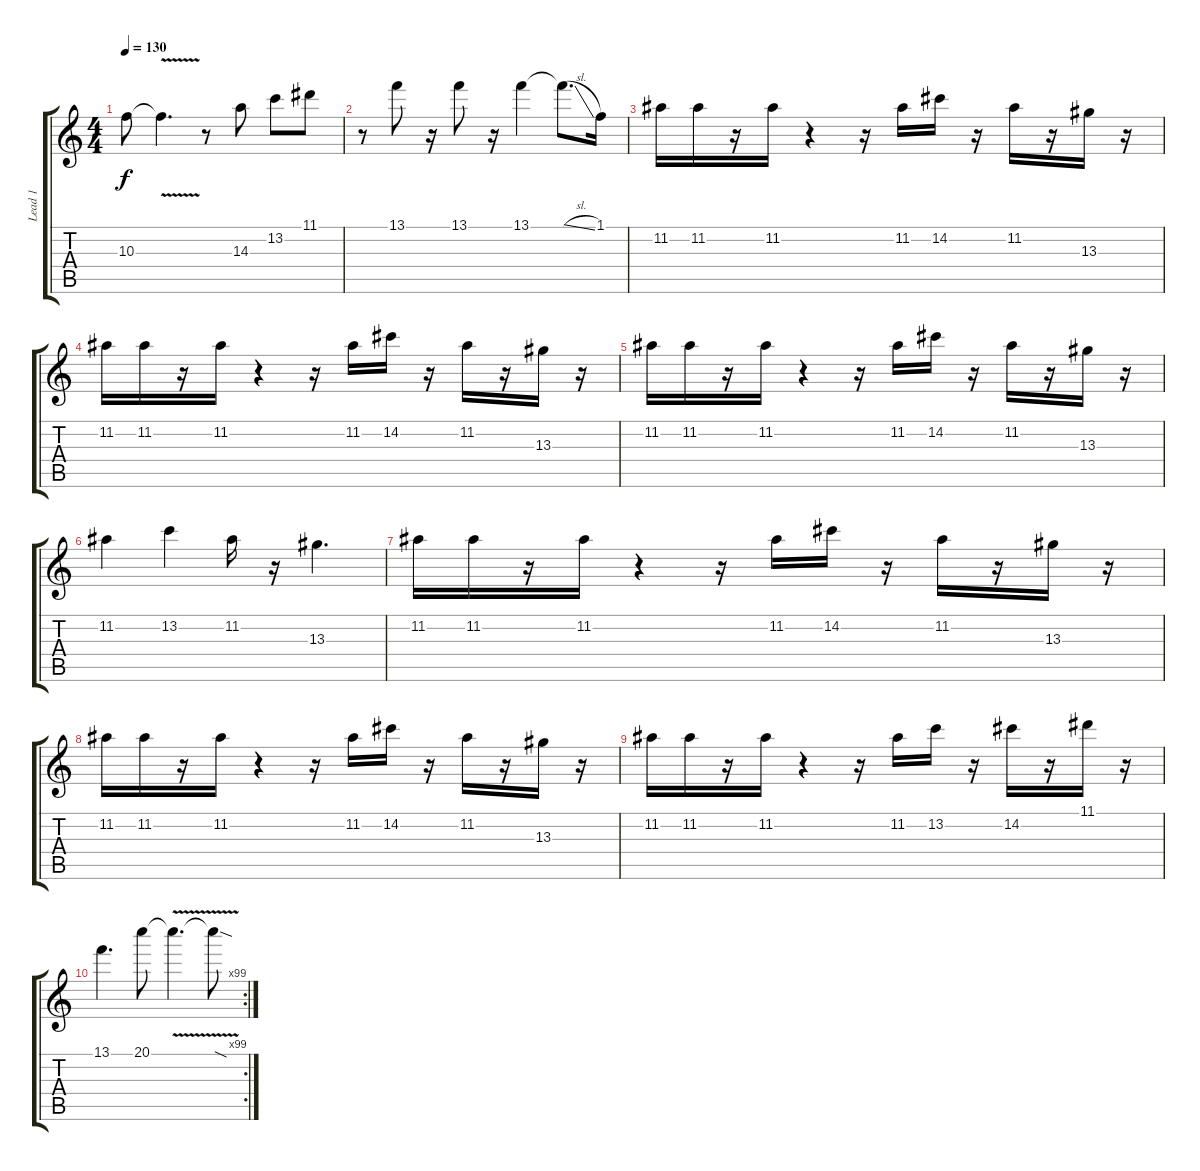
\track ("Lead 1" "Lead 1") {instrument distortionguitar}
\staff {score tabs}
\tuning (E4 B3 G3 D3 A2 E2) {hide}
\ts (4 4)
\tempo 130
\clef g2
\ks c
10.3.8{dy f} 10.3{v t}.4{d} r.8 14.3.8 13.2.8 11.1.8 |
r.8 13.1.8 r.16 13.1.8 r.16 13.1.4 13.1{sl t}.8{d} 1.1.16 |
11.2.16 11.2.16 r.16 11.2.16 r.4 r.16 11.2.16 14.2.16 r.16 11.2.16 r.16 13.3.16 r.16 |
11.2.16 11.2.16 r.16 11.2.16 r.4 r.16 11.2.16 14.2.16 r.16 11.2.16 r.16 13.3.16 r.16 |
11.2.16 11.2.16 r.16 11.2.16 r.4 r.16 11.2.16 14.2.16 r.16 11.2.16 r.16 13.3.16 r.16 |
11.2.4 13.2.4 11.2.16 r.16 13.3.4{d} |
11.2.16 11.2.16 r.16 11.2.16 r.4 r.16 11.2.16 14.2.16 r.16 11.2.16 r.16 13.3.16 r.16 |
11.2.16 11.2.16 r.16 11.2.16 r.4 r.16 11.2.16 14.2.16 r.16 11.2.16 r.16 13.3.16 r.16 |
11.2.16 11.2.16 r.16 11.2.16 r.4 r.16 11.2.16 13.2.16 r.16 14.2.16 r.16 11.1.16 r.16 |
\rc 99
13.1.4{d} 20.1.8 20.1{v t}.4{d} 20.1{sod t}.8
